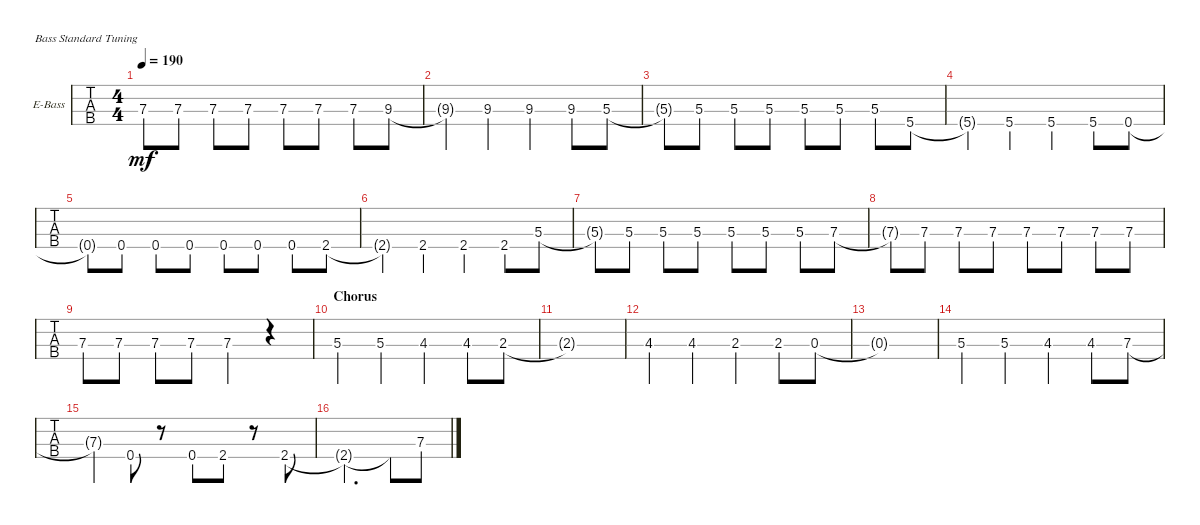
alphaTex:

\defaultSystemsLayout 4
\bracketExtendMode groupsimilarinstruments
\firstSystemTrackNameOrientation horizontal
\otherSystemsTrackNameOrientation horizontal
\track ("Akshay" "E-Bass") {instrument electricbassfinger}
\staff {tabs}
\tuning (G2 D2 A1 E1)
\ts (4 4)
\tempo 190
\clef f4
\ks c
7.3{t}.8{dy mf} 7.3.8 7.3.8 7.3.8 7.3.8 7.3.8 7.3.8 9.3.8 |
9.3{t}.4 9.3.4 9.3.4 9.3.8 5.3.8 |
5.3{t}.8 5.3.8 5.3.8 5.3.8 5.3.8 5.3.8 5.3.8 5.4.8 |
5.4{t}.4 5.4.4 5.4.4 5.4.8 0.4.8 |
0.4{t}.8 0.4.8 0.4.8 0.4.8 0.4.8 0.4.8 0.4.8 2.4.8 |
2.4{t}.4 2.4.4 2.4.4 2.4.8 5.3.8 |
5.3{t}.8 5.3.8 5.3.8 5.3.8 5.3.8 5.3.8 5.3.8 7.3.8 |
7.3{t}.8 7.3.8 7.3.8 7.3.8 7.3.8 7.3.8 7.3.8 7.3.8 |
7.3.8 7.3.8 7.3.8 7.3.8 7.3.4 r.4 |
\section ("" "Chorus")
5.3.4 5.3.4 4.3.4 4.3.8 2.3.8 |
2.3{t}.1 |
4.3.4 4.3.4 2.3.4 2.3.8 0.3.8 |
0.3{t}.1 |
5.3.4 5.3.4 4.3.4 4.3.8 7.3.8 |
7.3{t}.4 0.4.8 r.8 0.4.8 2.4.8 r.8 2.4.8 |
2.4{t}.2{d} 2.4{t}.8 7.3.8
